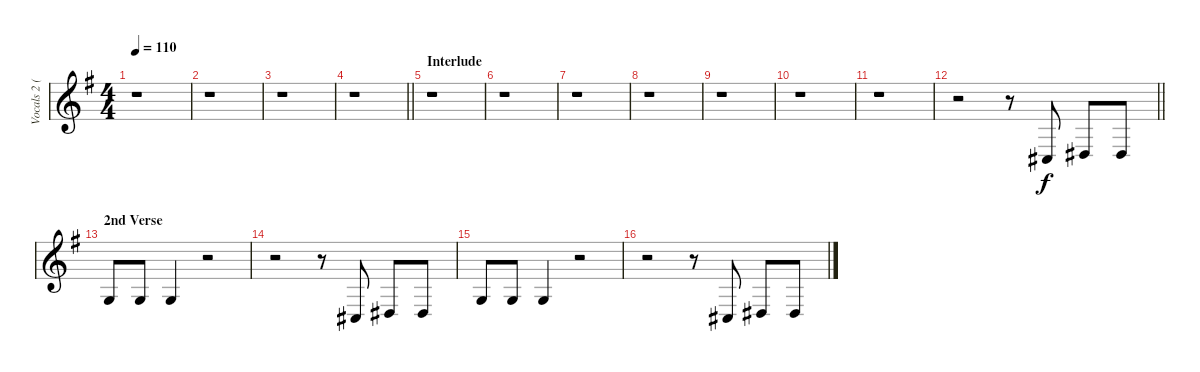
\track ("Vocals 2 (Jerry)" "Vocals 2 (") {instrument oboe}
\staff {score}
\tuning (Eb4 Bb3 Gb3 Db3 Ab2 Eb2) {hide}
\ts (4 4)
\tempo 110
\clef g2
\ks g
r.1{dy f} |
r.1 |
r.1 |
\barLineRight lightlight
r.1 |
\section ("" "Interlude")
r.1 |
r.1 |
r.1 |
r.1 |
r.1 |
r.1 |
r.1 |
\barLineRight lightlight
r.2 r.8 5.5.8 7.5.8 7.5.8 |
\section ("" "2nd Verse")
6.4.8 6.4.8 6.4.4 r.2 |
r.2 r.8 5.5.8 7.5.8 7.5.8 |
6.4.8 6.4.8 6.4.4 r.2 |
r.2 r.8 5.5.8 7.5.8 7.5.8
